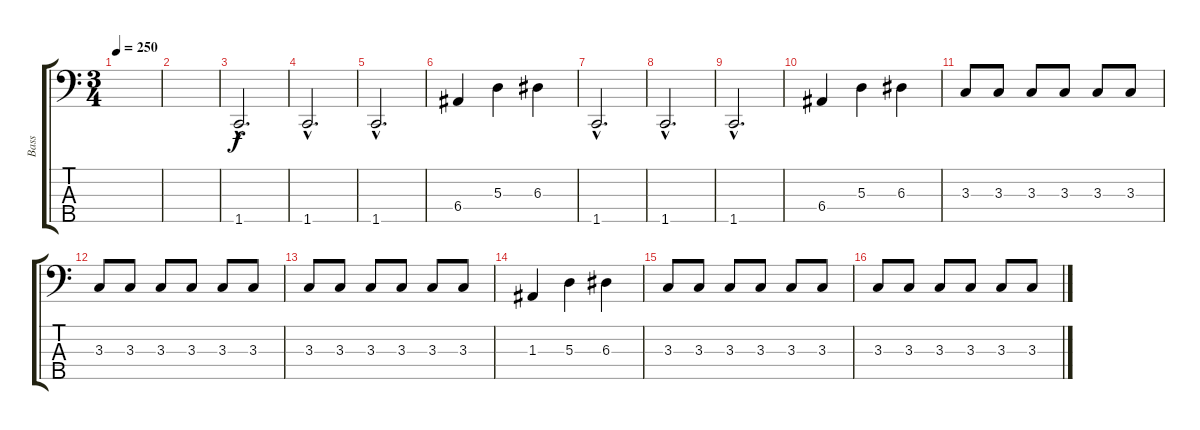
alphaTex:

\track ("Bass" "Bass") {instrument electricbasspick}
\staff {score tabs}
\tuning (G2 D2 A1 E1 B0) {hide}
\ts (3 4)
\tempo 250
\clef f4
\ks c
|
|
1.5{hac}.2{d} |
1.5{hac}.2{d} |
1.5{hac}.2{d} |
6.4.4 5.3.4 6.3.4 |
1.5{hac}.2{d} |
1.5{hac}.2{d} |
1.5{hac}.2{d} |
6.4.4 5.3.4 6.3.4 |
3.3.8 3.3.8 3.3.8 3.3.8 3.3.8 3.3.8 |
3.3.8 3.3.8 3.3.8 3.3.8 3.3.8 3.3.8 |
3.3.8 3.3.8 3.3.8 3.3.8 3.3.8 3.3.8 |
1.3.4 5.3.4 6.3.4 |
3.3.8 3.3.8 3.3.8 3.3.8 3.3.8 3.3.8 |
3.3.8 3.3.8 3.3.8 3.3.8 3.3.8 3.3.8
